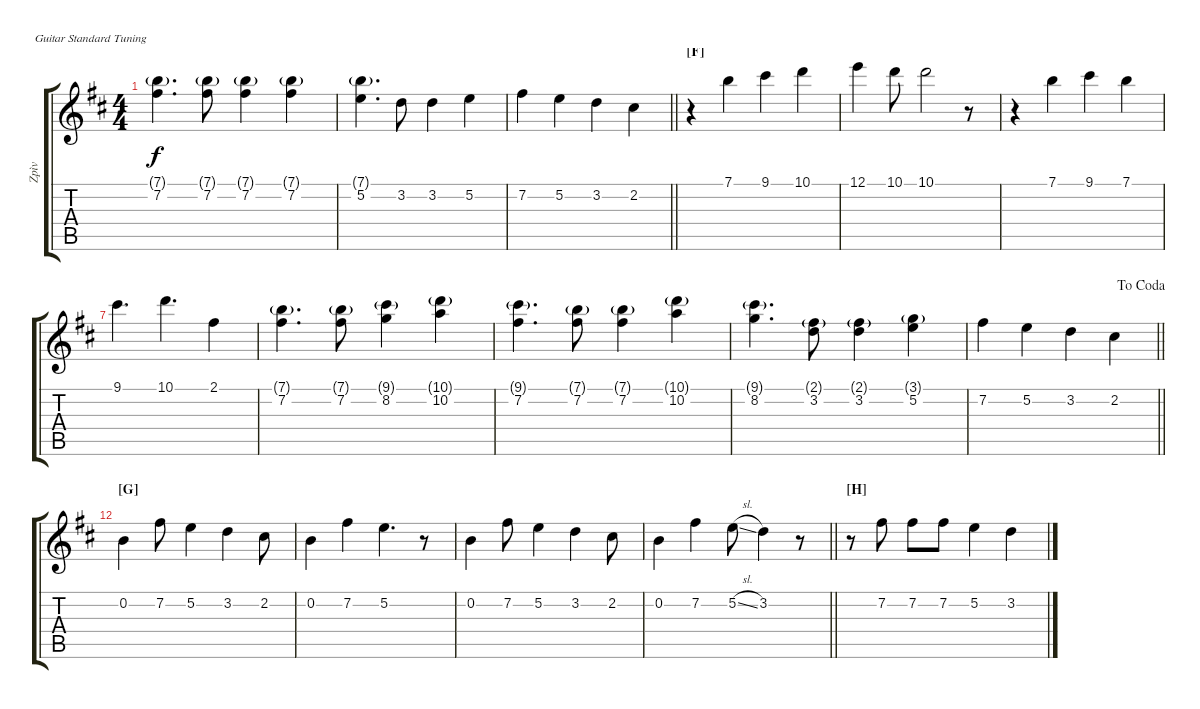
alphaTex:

\bracketExtendMode groupsimilarinstruments
\multiTrackTrackNamePolicy hidden
\firstSystemTrackNameMode fullname
\otherSystemsTrackNameMode fullname
\otherSystemsTrackNameOrientation horizontal
\defaultBarNumberDisplay FirstOfSystem
\track ("Zpìv" "S-Gt") {instrument clarinet}
\staff {score tabs}
\tuning (E4 B3 G3 D3 A2 E2)
\displaytranspose 12
\ts (4 4)
\tempo (170 hide)
\clef g2
\ks bminor
(7.1{g} 7.2).4{d dy f} (7.1{g} 7.2).8 (7.1{g} 7.2).4 (7.1{g} 7.2).4 |
(7.1{g} 5.2).4{d} 3.2.8 3.2.4 5.2.4 |
\barLineRight lightlight
7.2.4 5.2.4 3.2.4 2.2.4 |
\section ("F" "")
r.4 7.1.4 9.1.4 10.1.4 |
12.1.4 10.1.8 10.1.2 r.8 |
r.4 7.1.4 9.1.4 7.1.4 |
9.1.4{d} 10.1.4{d} 2.1.4 |
(7.1{g} 7.2).4{d} (7.1{g} 7.2).8 (9.1{g} 8.2).4 (10.1{g} 10.2).4 |
(9.1{g} 7.2).4{d} (7.1{g} 7.2).8 (7.1{g} 7.2).4 (10.1{g} 10.2).4 |
(9.1{g} 8.2).4{d} (2.1{g} 3.2).8 (2.1{g} 3.2).4 (3.1{g} 5.2).4 |
\jump dacoda
\barLineRight lightlight
7.2.4 5.2.4 3.2.4 2.2.4 |
\section ("G" "")
0.2.4 7.2.8 5.2.4 3.2.4 2.2.8 |
0.2.4 7.2.4 5.2.4{d} r.8 |
0.2.4 7.2.8 5.2.4 3.2.4 2.2.8 |
\barLineRight lightlight
0.2.4 7.2.4 5.2{sl}.8 3.2.4 r.8 |
\section ("H" "")
r.8 7.2.8 7.2.8 7.2.8 5.2.4 3.2.4
